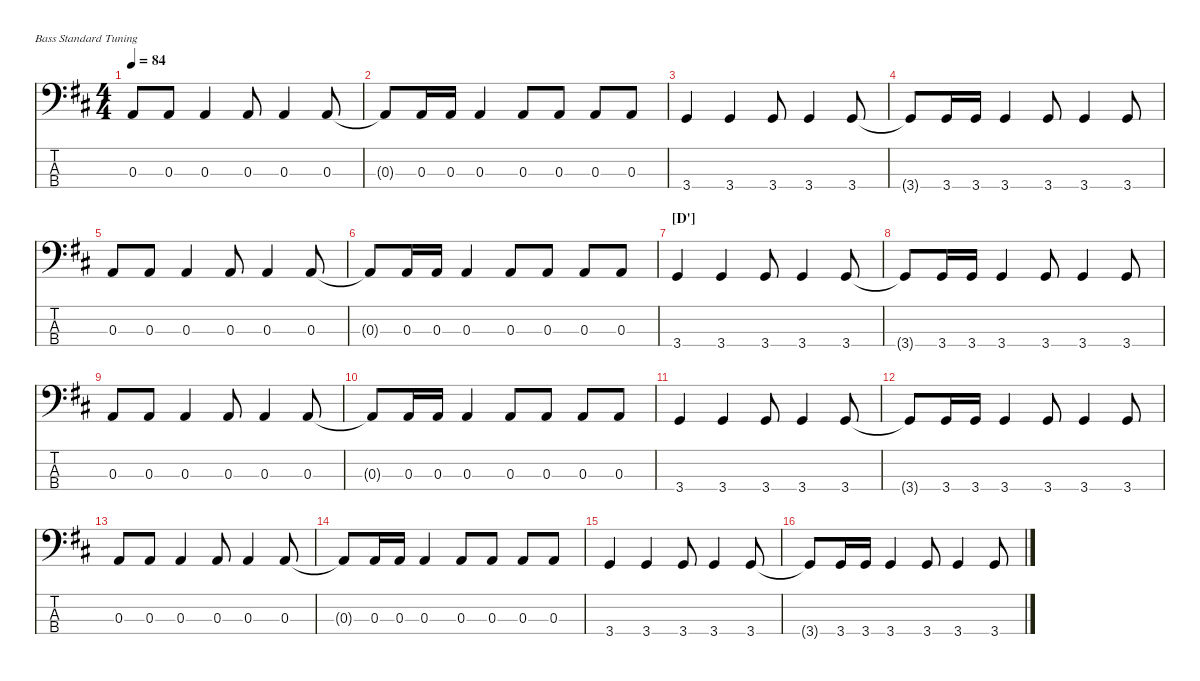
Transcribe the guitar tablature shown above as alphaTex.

\hideDynamics
\bracketExtendMode nobrackets
\singleTrackTrackNamePolicy hidden
\multiTrackTrackNamePolicy hidden
\otherSystemsTrackNameOrientation horizontal
\track ("Bass " "E-Bass") {instrument electricbassfinger}
\staff {score tabs}
\tuning (G2 D2 A1 E1)
\ts (4 4)
\tempo 84
\clef f4
\ks d
0.3{acc forcenatural}.8{dy f beam Up} 0.3{acc forcenatural}.8{beam Up} 0.3{acc forcenatural}.4{beam Up} 0.3{acc forcenatural}.8{beam Up} 0.3{acc forcenatural}.4{beam Up} 0.3{acc forcenatural}.8{beam Up} |
0.3{t acc forcenatural}.8{beam Up} 0.3{acc forcenatural}.16{beam Up} 0.3{acc forcenatural}.16{beam Up} 0.3{acc forcenatural}.4{beam Up} 0.3{acc forcenatural}.8{beam Up} 0.3{acc forcenatural}.8{beam Up} 0.3{acc forcenatural}.8{beam Up} 0.3{acc forcenatural}.8{beam Up} |
3.4{acc forcenatural}.4{beam Up} 3.4{acc forcenatural}.4{beam Up} 3.4{acc forcenatural}.8{beam Up} 3.4{acc forcenatural}.4{beam Up} 3.4{acc forcenatural}.8{beam Up} |
3.4{t acc forcenatural}.8{beam Up} 3.4{acc forcenatural}.16{beam Up} 3.4{acc forcenatural}.16{beam Up} 3.4{acc forcenatural}.4{beam Up} 3.4{acc forcenatural}.8{beam Up} 3.4{acc forcenatural}.4{beam Up} 3.4{acc forcenatural}.8{beam Up} |
0.3{acc forcenatural}.8{beam Up} 0.3{acc forcenatural}.8{beam Up} 0.3{acc forcenatural}.4{beam Up} 0.3{acc forcenatural}.8{beam Up} 0.3{acc forcenatural}.4{beam Up} 0.3{acc forcenatural}.8{beam Up} |
0.3{t acc forcenatural}.8{beam Up} 0.3{acc forcenatural}.16{beam Up} 0.3{acc forcenatural}.16{beam Up} 0.3{acc forcenatural}.4{beam Up} 0.3{acc forcenatural}.8{beam Up} 0.3{acc forcenatural}.8{beam Up} 0.3{acc forcenatural}.8{beam Up} 0.3{acc forcenatural}.8{beam Up} |
\section ("D'" "")
3.4{acc forcenatural}.4{beam Up} 3.4{acc forcenatural}.4{beam Up} 3.4{acc forcenatural}.8{beam Up} 3.4{acc forcenatural}.4{beam Up} 3.4{acc forcenatural}.8{beam Up} |
3.4{t acc forcenatural}.8{beam Up} 3.4{acc forcenatural}.16{beam Up} 3.4{acc forcenatural}.16{beam Up} 3.4{acc forcenatural}.4{beam Up} 3.4{acc forcenatural}.8{beam Up} 3.4{acc forcenatural}.4{beam Up} 3.4{acc forcenatural}.8{beam Up} |
0.3{acc forcenatural}.8{beam Up} 0.3{acc forcenatural}.8{beam Up} 0.3{acc forcenatural}.4{beam Up} 0.3{acc forcenatural}.8{beam Up} 0.3{acc forcenatural}.4{beam Up} 0.3{acc forcenatural}.8{beam Up} |
0.3{t acc forcenatural}.8{beam Up} 0.3{acc forcenatural}.16{beam Up} 0.3{acc forcenatural}.16{beam Up} 0.3{acc forcenatural}.4{beam Up} 0.3{acc forcenatural}.8{beam Up} 0.3{acc forcenatural}.8{beam Up} 0.3{acc forcenatural}.8{beam Up} 0.3{acc forcenatural}.8{beam Up} |
3.4{acc forcenatural}.4{beam Up} 3.4{acc forcenatural}.4{beam Up} 3.4{acc forcenatural}.8{beam Up} 3.4{acc forcenatural}.4{beam Up} 3.4{acc forcenatural}.8{beam Up} |
3.4{t acc forcenatural}.8{beam Up} 3.4{acc forcenatural}.16{beam Up} 3.4{acc forcenatural}.16{beam Up} 3.4{acc forcenatural}.4{beam Up} 3.4{acc forcenatural}.8{beam Up} 3.4{acc forcenatural}.4{beam Up} 3.4{acc forcenatural}.8{beam Up} |
0.3{acc forcenatural}.8{beam Up} 0.3{acc forcenatural}.8{beam Up} 0.3{acc forcenatural}.4{beam Up} 0.3{acc forcenatural}.8{beam Up} 0.3{acc forcenatural}.4{beam Up} 0.3{acc forcenatural}.8{beam Up} |
0.3{t acc forcenatural}.8{beam Up} 0.3{acc forcenatural}.16{beam Up} 0.3{acc forcenatural}.16{beam Up} 0.3{acc forcenatural}.4{beam Up} 0.3{acc forcenatural}.8{beam Up} 0.3{acc forcenatural}.8{beam Up} 0.3{acc forcenatural}.8{beam Up} 0.3{acc forcenatural}.8{beam Up} |
3.4{acc forcenatural}.4{beam Up} 3.4{acc forcenatural}.4{beam Up} 3.4{acc forcenatural}.8{beam Up} 3.4{acc forcenatural}.4{beam Up} 3.4{acc forcenatural}.8{beam Up} |
3.4{t acc forcenatural}.8{beam Up} 3.4{acc forcenatural}.16{beam Up} 3.4{acc forcenatural}.16{beam Up} 3.4{acc forcenatural}.4{beam Up} 3.4{acc forcenatural}.8{beam Up} 3.4{acc forcenatural}.4{beam Up} 3.4{acc forcenatural}.8{beam Up}
